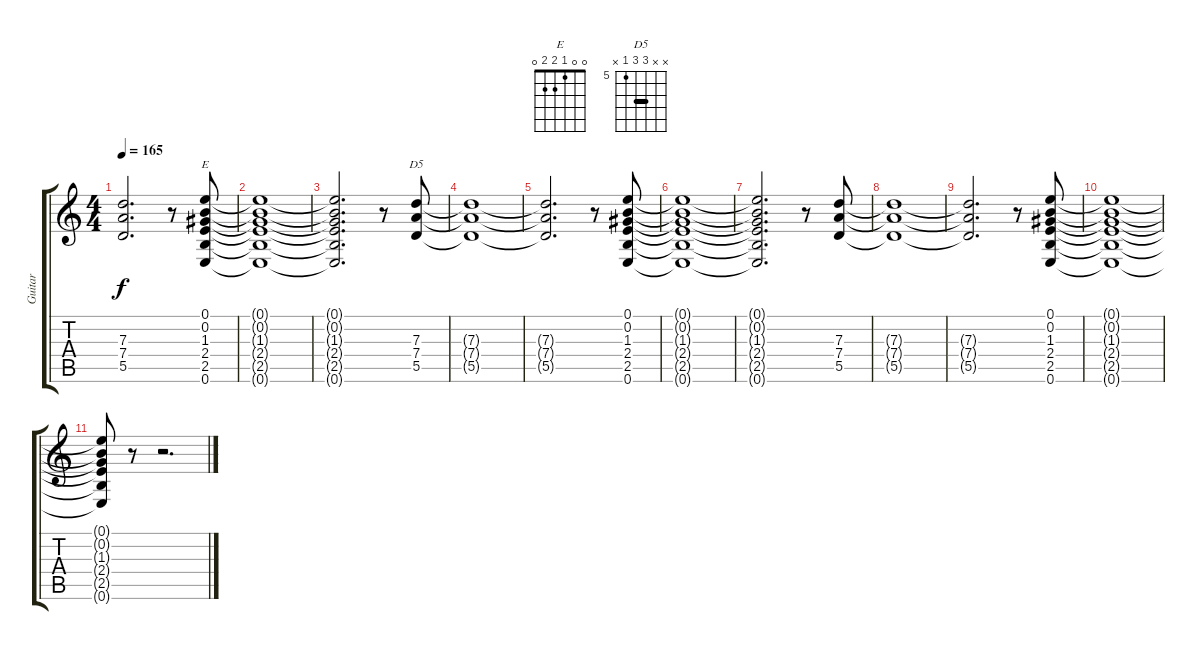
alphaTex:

\track ("Guitar" "Guitar") {instrument overdrivenguitar}
\staff {score tabs}
\tuning (E4 B3 G3 D3 A2 E2) {hide}
\chord ("E" 0 0 1 2 2 0)
\chord ("D5" x x 7 7 5 x) {firstfret 5 barre 7}
\ts (4 4)
\tempo 165
\clef g2
\ks c
(7.3{t} 7.4{t} 5.5{t}).2{d dy f} r.8 (0.1 0.2 1.3 2.4 2.5 0.6).8{ch "E"} |
(0.1{t} 0.2{t} 1.3{t} 2.4{t} 2.5{t} 0.6{t}).1 |
(0.1{t} 0.2{t} 1.3{t} 2.4{t} 2.5{t} 0.6{t}).2{d} r.8 (7.3 7.4 5.5).8{ch "D5"} |
(7.3{t} 7.4{t} 5.5{t}).1 |
(7.3{t} 7.4{t} 5.5{t}).2{d} r.8 (0.1 0.2 1.3 2.4 2.5 0.6).8 |
(0.1{t} 0.2{t} 1.3{t} 2.4{t} 2.5{t} 0.6{t}).1 |
(0.1{t} 0.2{t} 1.3{t} 2.4{t} 2.5{t} 0.6{t}).2{d} r.8 (7.3 7.4 5.5).8 |
(7.3{t} 7.4{t} 5.5{t}).1 |
(7.3{t} 7.4{t} 5.5{t}).2{d} r.8 (0.1 0.2 1.3 2.4 2.5 0.6).8 |
(0.1{t} 0.2{t} 1.3{t} 2.4{t} 2.5{t} 0.6{t}).1 |
(0.1{t} 0.2{t} 1.3{t} 2.4{t} 2.5{t} 0.6{t}).8 r.8 r.2{d}
